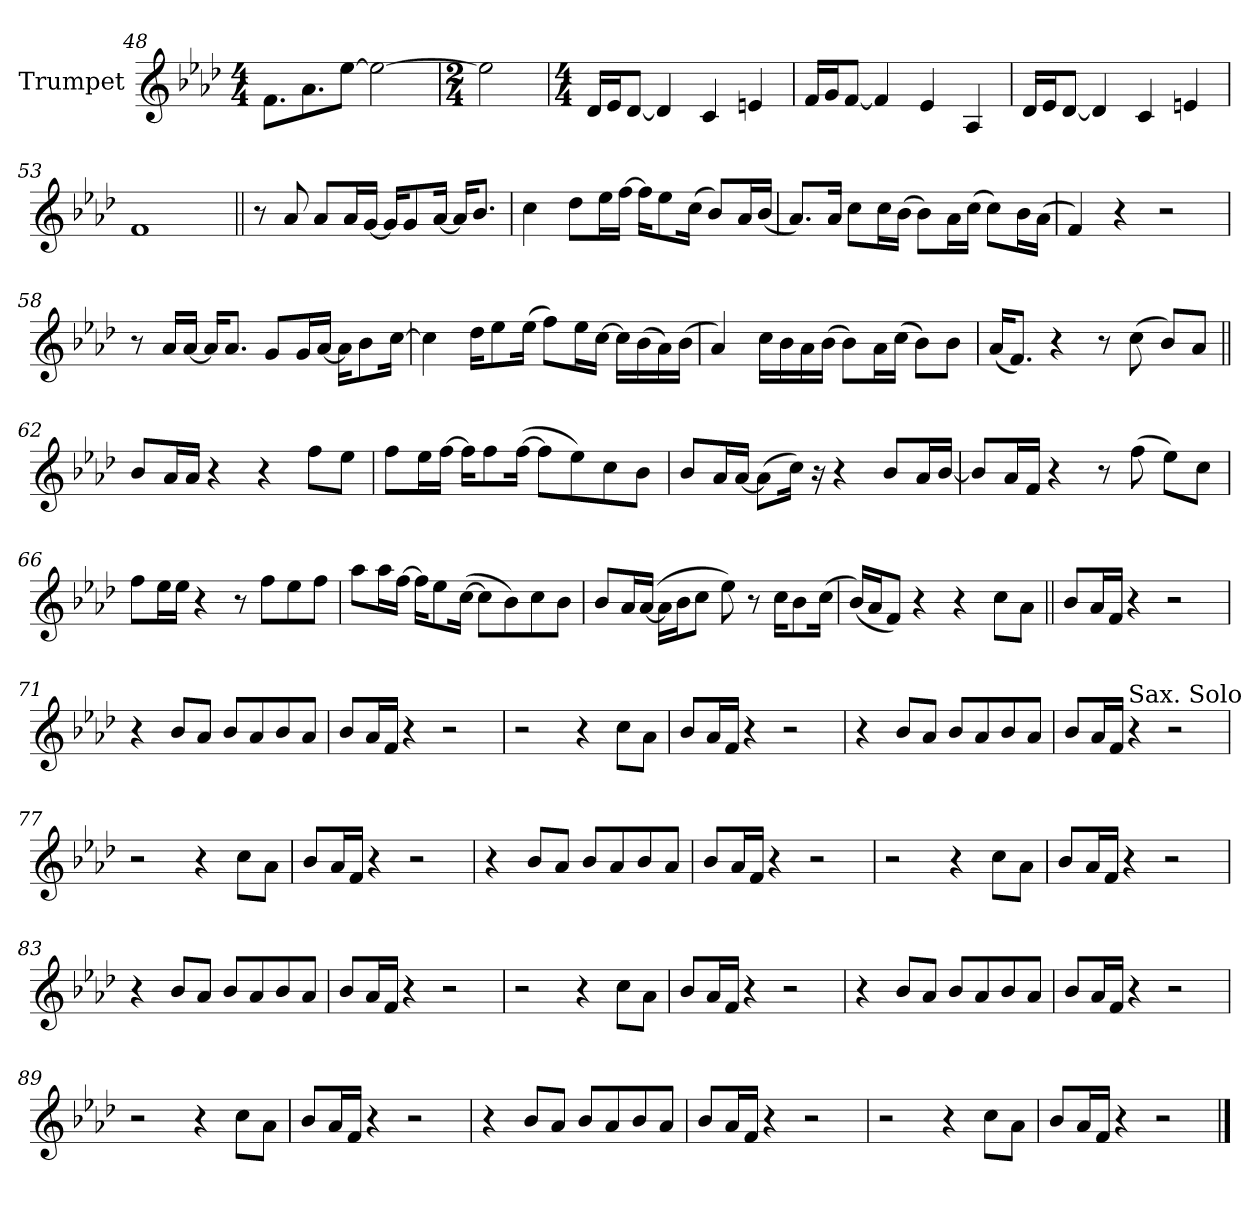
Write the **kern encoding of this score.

**kern
*part1
*staff1
*I"Trumpet
*I'Tp.
*clefG2
*k[b-e-a-d-]
*M4/4
=48
8.f!L
8.a-!
[8ee-!J
2ee-!_
=49
*M2/4
2ee-!]
=50
*M4/4
16d-!LL
16e-!J
[8d-!J
4d-!]
4c!
4en!
=51
16f!LL
16g!J
[8f!J
4f!]
4e-!
4A-!
=52
16d-!LL
16e-!J
[8d-!J
4d-!]
4c!
4en!
=53
1f!
=54||
8r
8a-
8a-L
16a-L
[16gJJ
16gKL]
8g
[16a-Jk
16a-KL]
8.b-J
=55
4cc
8dd-L
16ee-L
[16ffJJ
16ffKL]
8ee-
(16ccJk
8b-L)
16a-L
(16b-JJ
=56
8.a-L)
16a-Jk
8ccL
16ccL
(16b-JJ
8b-L)
16a-L
(16ccJJ
8ccL)
16b-L
(16a-JJ
=57
4f)
4r
2r
=58
8r
16a-LL
[16a-JJ
16a-KL]
8.a-J
8gL
16gL
[16a-JJ
16a-KL]
8b-
[16ccJk
=59
4cc]
16dd-KL
8ee-
(16ee-Jk
8ffL)
16ee-L
[16ccJJ
16ccLL]
(16b-
16a-)
(16b-JJ
=60
4a-)
16ccLL
16b-
16a-
(16b-JJ
8b-L)
16a-L
(16ccJJ
8b-L)
8b-J
=61
(16a-KL
8.fJ)
4r
8r
(8cc
8b-L)
8a-J
=62||
8b-L
16a-L
16a-JJ
4r
4r
8ffL
8ee-J
=63
8ffL
16ee-L
[16ffJJ
16ffKL]
8ff
([16ffJk
8ffL]
8ee-)
8cc
8b-J
=64
8b-L
16a-L
[16a-JJ
(8a-L]
16ccJk)
16r
4r
8b-!L
16a-!L
[16b-!JJ
=65
8b-!L]
16a-!L
16f!JJ
4r
8r
(8ff
8ee-L)
8ccJ
=66
8ffL
16ee-L
16ee-JJ
4r
8r
8ffL
8ee-
8ffJ
=67
8aa-L
16aa-L
[16ffJJ
16ffKL]
8ee-
([16ccJk
8ccL]
8b-)
8cc
8b-J
=68
8b-L
16a-L
([16a-JJ
16a-LL]
16b-J
8ccJ
8ee-)
8r
16ccKL
8b-
(16ccJk
=69
(16b-LL)
16a-J
8fJ)
4r
4r
8cc!L
8a-!J
=70||
8b-!L
16a-!L
16f!JJ
4r
2r
=71
4r
8b-!L
8a-!J
8b-!L
8a-!
8b-!
8a-!J
=72
8b-!L
16a-!L
16f!JJ
4r
2r
=73
2r
4r
8cc!L
8a-!J
=74
8b-!L
16a-!L
16f!JJ
4r
2r
=75
4r
8b-!L
8a-!J
8b-!L
8a-!
8b-!
8a-!J
=76
8b-!L
16a-!L
16f!JJ
!LO:TX:a:t=Sax. Solo
4r
2r
=77
2r
4r
8cc!L
8a-!J
=78
8b-!L
16a-!L
16f!JJ
4r
2r
=79
4r
8b-!L
8a-!J
8b-!L
8a-!
8b-!
8a-!J
=80
8b-!L
16a-!L
16f!JJ
4r
2r
=81
2r
4r
8cc!L
8a-!J
=82
8b-!L
16a-!L
16f!JJ
4r
2r
=83
4r
8b-!L
8a-!J
8b-!L
8a-!
8b-!
8a-!J
=84
8b-!L
16a-!L
16f!JJ
4r
2r
=85
2r
4r
8cc!L
8a-!J
=86
8b-!L
16a-!L
16f!JJ
4r
2r
=87
4r
8b-!L
8a-!J
8b-!L
8a-!
8b-!
8a-!J
=88
8b-!L
16a-!L
16f!JJ
4r
2r
=89
2r
4r
8cc!L
8a-!J
=90
8b-!L
16a-!L
16f!JJ
4r
2r
=91
4r
8b-!L
8a-!J
8b-!L
8a-!
8b-!
8a-!J
=92
8b-!L
16a-!L
16f!JJ
4r
2r
=93
2r
4r
8cc!L
8a-!J
=94
8b-!L
16a-!L
16f!JJ
4r
2r
==
*-
